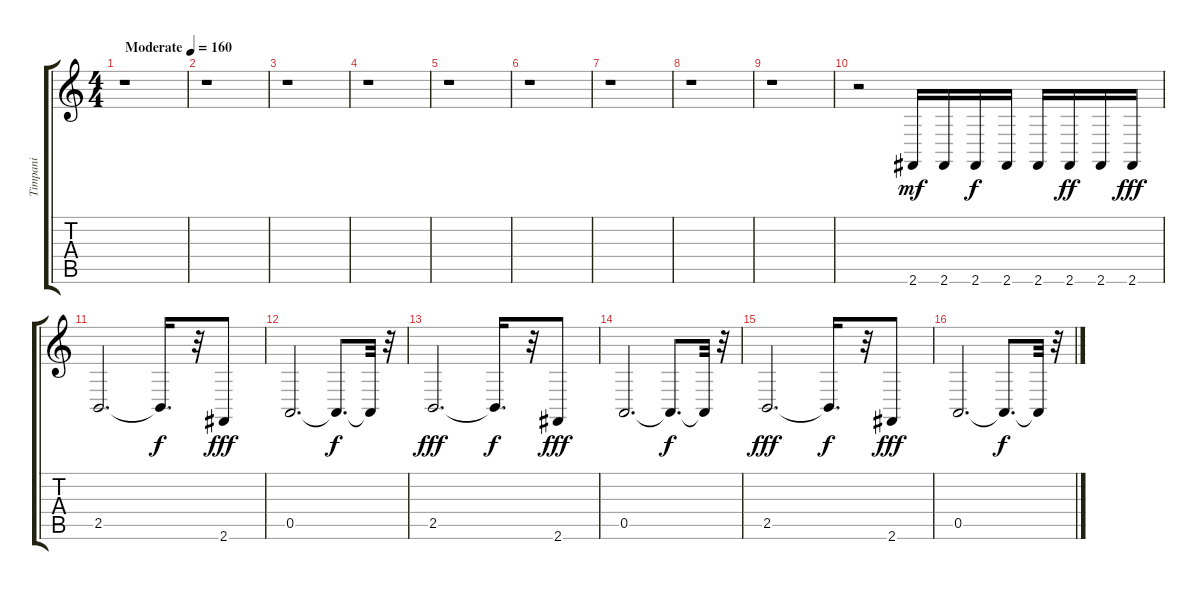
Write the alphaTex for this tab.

\track ("Timpani" "Timpani") {instrument timpani}
\staff {score tabs}
\tuning (E4 B3 G3 D3 A2 E2) {hide}
\ts (4 4)
\tempo (160 "Moderate")
\clef g2
\ks c
r.1{dy mf instrument timpani} |
r.1 |
r.1 |
r.1 |
r.1 |
r.1 |
r.1 |
r.1 |
r.1 |
r.2 2.6.16 2.6.16 2.6.16{dy f} 2.6.16 2.6.16 2.6.16{dy ff} 2.6.16 2.6.16{dy fff} |
2.5.2{d} 2.5{t}.16{d dy f} r.32 2.6.8{dy fff} |
0.5.2{d} 0.5{t}.8{d dy f} 0.5{t}.32 r.32 |
2.5.2{d dy fff} 2.5{t}.16{d dy f} r.32 2.6.8{dy fff} |
0.5.2{d} 0.5{t}.8{d dy f} 0.5{t}.32 r.32 |
2.5.2{d dy fff} 2.5{t}.16{d dy f} r.32 2.6.8{dy fff} |
0.5.2{d} 0.5{t}.8{d dy f} 0.5{t}.32 r.32
